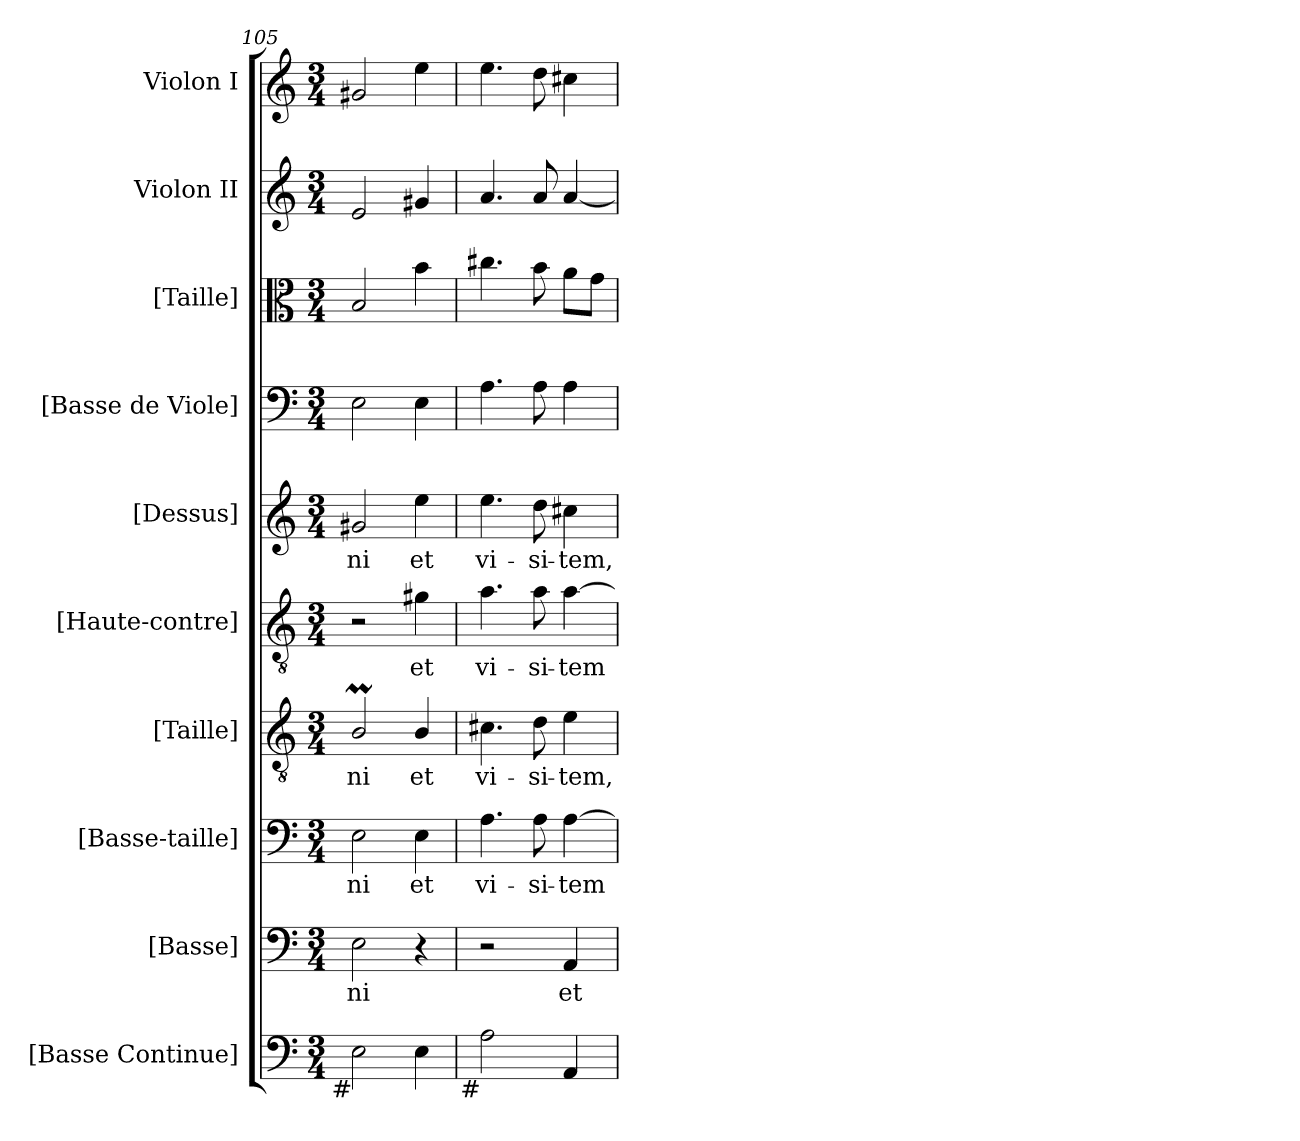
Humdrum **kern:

**kern	**kern	**text	**kern	**text	**kern	**text	**kern	**text	**kern	**text	**kern	**kern	**kern	**kern
*part10	*part9	*part9	*part8	*part8	*part7	*part7	*part6	*part6	*part5	*part5	*part4	*part3	*part2	*part1
*staff10	*staff9	*staff9	*staff8	*staff8	*staff7	*staff7	*staff6	*staff6	*staff5	*staff5	*staff4	*staff3	*staff2	*staff1
*I"[Basse Continue]	*I"[Basse]	*	*I"[Basse-taille]	*	*I"[Taille]	*	*I"[Haute-contre]	*	*I"[Dessus]	*	*I"[Basse de Viole]	*I"[Taille]	*I"Violon II	*I"Violon I
*I'B.c.	*I'B.	*	*I'B.t.	*	*I'T.	*	*I'H.C.	*	*I'D.	*	*	*	*I'Vln. II	*I'Vln. I
*clefF4	*clefF4	*	*clefF4	*	*clefGv2	*	*clefGv2	*	*clefG2	*	*clefF4	*clefC3	*clefG2	*clefG2
*	*	*	*	*	*ITrd7c12	*	*ITrd7c12	*	*	*	*	*	*	*
*k[]	*k[]	*	*k[]	*	*k[]	*	*k[]	*	*k[]	*	*k[]	*k[]	*k[]	*k[]
*M3/4	*M3/4	*	*M3/4	*	*M3/4	*	*M3/4	*	*M3/4	*	*M3/4	*M3/4	*M3/4	*M3/4
=105	=105	=105	=105	=105	=105	=105	=105	=105	=105	=105	=105	=105	=105	=105
!	!	!LO:LY:b:color=#000000	!	!	!	!	!	!	!	!	!	!	!	!
!	!	!	!	!LO:LY:b:color=#000000	!	!	!	!	!	!	!	!	!	!
!	!	!	!	!	!	!LO:LY:b:color=#000000	!	!	!	!	!	!	!	!
!LO:TX:b:rj:t=#	!	!	!	!	!	!	!	!	!	!	!	!	!	!
!	!	!	!	!	!	!	!	!	!	!LO:LY:b:color=#000000	!	!	!	!
2Ei\	2Ei\	-ni	2Ei\	-ni	2BBmi/	-ni	2r	.	2g#Xi/	-ni	2Ei\	2Bi/	2ei/	2g#Xi/
!	!	!	!	!LO:LY:b:color=#000000	!	!	!	!	!	!	!	!	!	!
!	!	!	!	!	!	!LO:LY:b:color=#000000	!	!	!	!	!	!	!	!
!	!	!	!	!	!	!	!	!LO:LY:b:color=#000000	!	!	!	!	!	!
!	!	!	!	!	!	!	!	!	!	!LO:LY:b:color=#000000	!	!	!	!
4Ei\	4r	.	4Ei\	et	4BBi/	et	4G#Xi\	et	4eei\	et	4Ei\	4bi\	4g#Xi/	4eei\
!!LO:PB:g=z
=106	=106	=106	=106	=106	=106	=106	=106	=106	=106	=106	=106	=106	=106	=106
!	!	!	!	!LO:LY:b:color=#000000	!	!	!	!	!	!	!	!	!	!
!	!	!	!	!	!	!LO:LY:b:color=#000000	!	!	!	!	!	!	!	!
!	!	!	!	!	!	!	!	!LO:LY:b:color=#000000	!	!	!	!	!	!
!LO:TX:b:rj:t=#	!	!	!	!	!	!	!	!	!	!	!	!	!	!
!	!	!	!	!	!	!	!	!	!	!LO:LY:b:color=#000000	!	!	!	!
2Ai\	2r	.	4.Ai\	vi-	4.C#Xi\	vi-	4.Ai\	vi-	4.eei\	vi-	4.Ai\	4.cc#Xi\	4.ai/	4.eei\
!	!	!	!	!LO:LY:b:color=#000000	!	!	!	!	!	!	!	!	!	!
!	!	!	!	!	!	!LO:LY:b:color=#000000	!	!	!	!	!	!	!	!
!	!	!	!	!	!	!	!	!LO:LY:b:color=#000000	!	!	!	!	!	!
!	!	!	!	!	!	!	!	!	!	!LO:LY:b:color=#000000	!	!	!	!
.	.	.	8Ai\	-si-	8Di\	-si-	8Ai\	-si-	8ddi\	-si-	8Ai\	8bi\	8ai/	8ddi\
!	!	!LO:LY:b:color=#000000	!	!	!	!	!	!	!	!	!	!	!	!
!	!	!	!	!LO:LY:b:color=#000000	!	!	!	!	!	!	!	!	!	!
!	!	!	!	!	!	!LO:LY:b:color=#000000	!	!	!	!	!	!	!	!
!	!	!	!	!	!	!	!	!LO:LY:b:color=#000000	!	!	!	!	!	!
!	!	!	!	!	!	!	!	!	!	!LO:LY:b:color=#000000	!	!	!	!
4AAi/	4AAi/	et	[4Ai\	-tem	4Ei\	-tem,	[4Ai\	-tem	4cc#Xi\	-tem,	4Ai\	8ai\L	[4ai/	4cc#Xi\
.	.	.	.	.	.	.	.	.	.	.	.	8gi\J	.	.
=	=	=	=	=	=	=	=	=	=	=	=	=	=	=
*-	*-	*-	*-	*-	*-	*-	*-	*-	*-	*-	*-	*-	*-	*-
